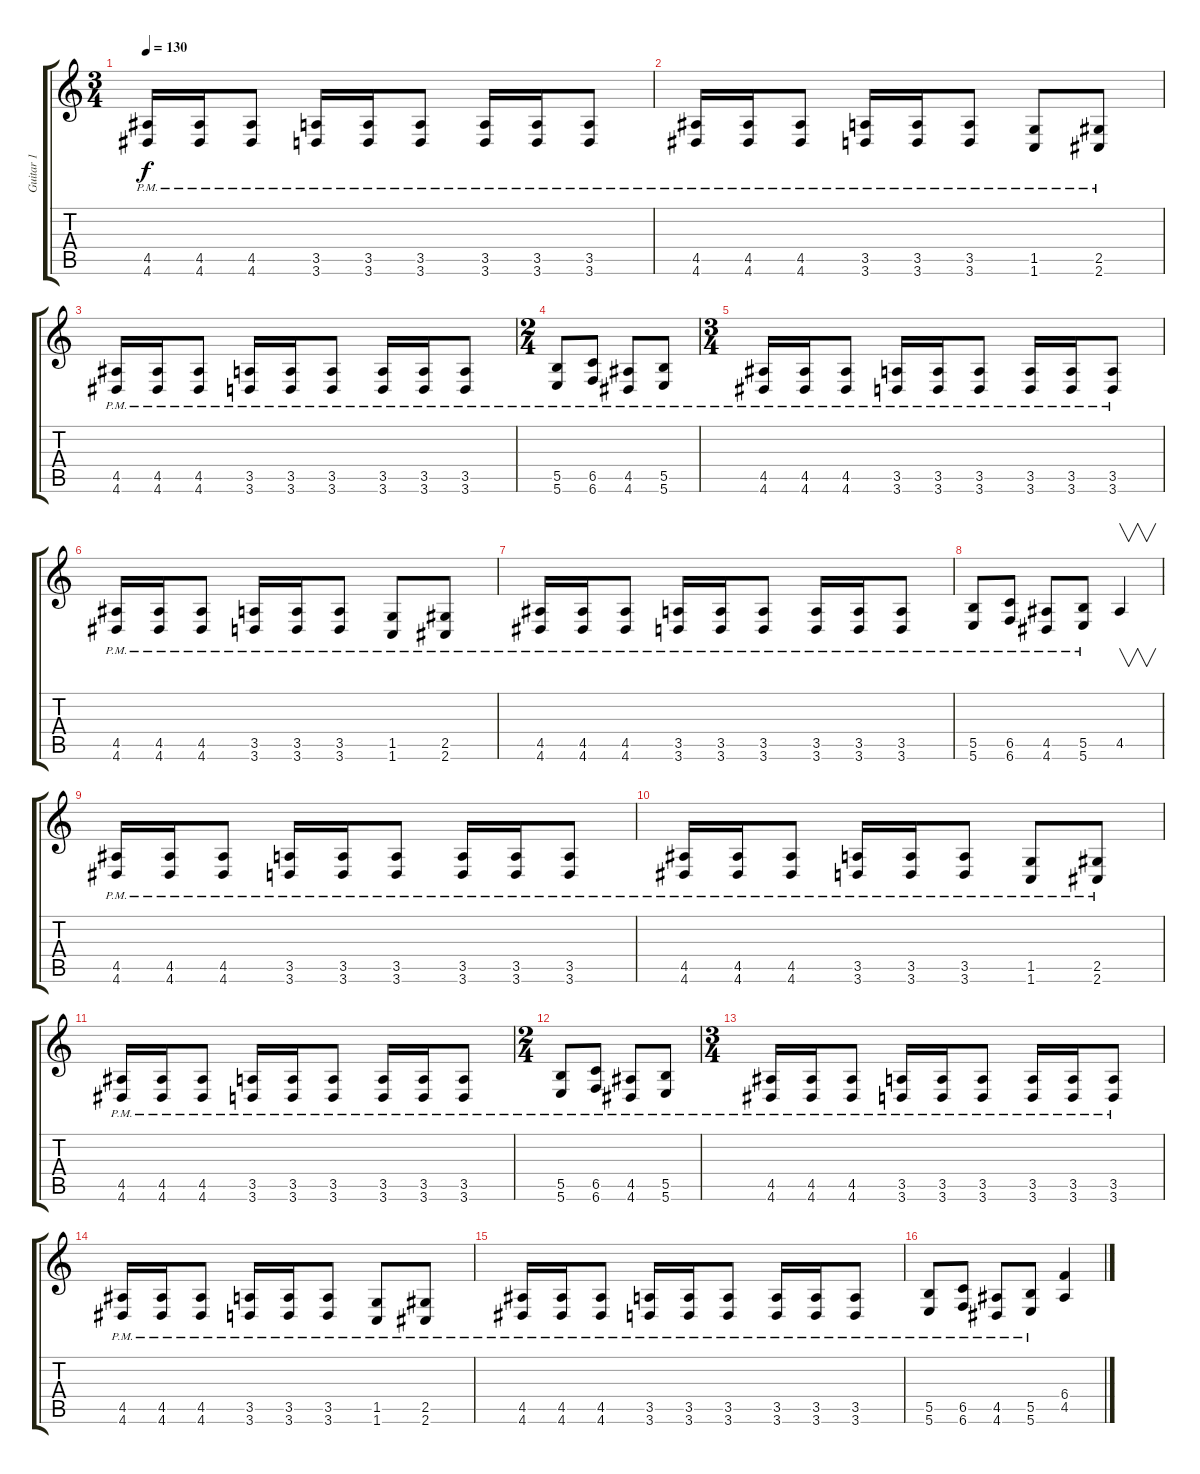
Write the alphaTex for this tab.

\track ("Guitar 1" "Guitar 1") {instrument distortionguitar}
\staff {score tabs}
\tuning (Db4 Ab3 E3 B2 Gb2 B1) {hide}
\ts (3 4)
\tempo 130
\clef g2
\ks c
(4.5{pm} 4.6{pm}).16{dy f instrument distortionguitar} (4.5{pm} 4.6{pm}).16 (4.5{pm} 4.6{pm}).8 (3.5{pm} 3.6{pm}).16 (3.5{pm} 3.6{pm}).16 (3.5{pm} 3.6{pm}).8 (3.5{pm} 3.6{pm}).16 (3.5{pm} 3.6{pm}).16 (3.5{pm} 3.6{pm}).8 |
(4.5{pm} 4.6{pm}).16 (4.5{pm} 4.6{pm}).16 (4.5{pm} 4.6{pm}).8 (3.5{pm} 3.6{pm}).16 (3.5{pm} 3.6{pm}).16 (3.5{pm} 3.6{pm}).8 (1.5{pm} 1.6{pm}).8 (2.5{pm} 2.6{pm}).8 |
(4.5{pm} 4.6{pm}).16 (4.5{pm} 4.6{pm}).16 (4.5{pm} 4.6{pm}).8 (3.5{pm} 3.6{pm}).16 (3.5{pm} 3.6{pm}).16 (3.5{pm} 3.6{pm}).8 (3.5{pm} 3.6{pm}).16 (3.5{pm} 3.6{pm}).16 (3.5{pm} 3.6{pm}).8 |
\ts (2 4)
(5.5{pm} 5.6{pm}).8 (6.5{pm} 6.6{pm}).8 (4.5{pm} 4.6{pm}).8 (5.5{pm} 5.6{pm}).8 |
\ts (3 4)
(4.5{pm} 4.6{pm}).16 (4.5{pm} 4.6{pm}).16 (4.5{pm} 4.6{pm}).8 (3.5{pm} 3.6{pm}).16 (3.5{pm} 3.6{pm}).16 (3.5{pm} 3.6{pm}).8 (3.5{pm} 3.6{pm}).16 (3.5{pm} 3.6{pm}).16 (3.5{pm} 3.6{pm}).8 |
(4.5{pm} 4.6{pm}).16 (4.5{pm} 4.6{pm}).16 (4.5{pm} 4.6{pm}).8 (3.5{pm} 3.6{pm}).16 (3.5{pm} 3.6{pm}).16 (3.5{pm} 3.6{pm}).8 (1.5{pm} 1.6{pm}).8 (2.5{pm} 2.6{pm}).8 |
(4.5{pm} 4.6{pm}).16 (4.5{pm} 4.6{pm}).16 (4.5{pm} 4.6{pm}).8 (3.5{pm} 3.6{pm}).16 (3.5{pm} 3.6{pm}).16 (3.5{pm} 3.6{pm}).8 (3.5{pm} 3.6{pm}).16 (3.5{pm} 3.6{pm}).16 (3.5{pm} 3.6{pm}).8 |
(5.5{pm} 5.6{pm}).8 (6.5{pm} 6.6{pm}).8 (4.5{pm} 4.6{pm}).8 (5.5{pm} 5.6{pm}).8 4.5.4{v instrument guitarharmonics} |
(4.5{pm} 4.6{pm}).16{instrument distortionguitar} (4.5{pm} 4.6{pm}).16 (4.5{pm} 4.6{pm}).8 (3.5{pm} 3.6{pm}).16 (3.5{pm} 3.6{pm}).16 (3.5{pm} 3.6{pm}).8 (3.5{pm} 3.6{pm}).16 (3.5{pm} 3.6{pm}).16 (3.5{pm} 3.6{pm}).8 |
(4.5{pm} 4.6{pm}).16 (4.5{pm} 4.6{pm}).16 (4.5{pm} 4.6{pm}).8 (3.5{pm} 3.6{pm}).16 (3.5{pm} 3.6{pm}).16 (3.5{pm} 3.6{pm}).8 (1.5{pm} 1.6{pm}).8 (2.5{pm} 2.6{pm}).8 |
(4.5{pm} 4.6{pm}).16 (4.5{pm} 4.6{pm}).16 (4.5{pm} 4.6{pm}).8 (3.5{pm} 3.6{pm}).16 (3.5{pm} 3.6{pm}).16 (3.5{pm} 3.6{pm}).8 (3.5{pm} 3.6{pm}).16 (3.5{pm} 3.6{pm}).16 (3.5{pm} 3.6{pm}).8 |
\ts (2 4)
(5.5{pm} 5.6{pm}).8 (6.5{pm} 6.6{pm}).8 (4.5{pm} 4.6{pm}).8 (5.5{pm} 5.6{pm}).8 |
\ts (3 4)
(4.5{pm} 4.6{pm}).16 (4.5{pm} 4.6{pm}).16 (4.5{pm} 4.6{pm}).8 (3.5{pm} 3.6{pm}).16 (3.5{pm} 3.6{pm}).16 (3.5{pm} 3.6{pm}).8 (3.5{pm} 3.6{pm}).16 (3.5{pm} 3.6{pm}).16 (3.5{pm} 3.6{pm}).8 |
(4.5{pm} 4.6{pm}).16 (4.5{pm} 4.6{pm}).16 (4.5{pm} 4.6{pm}).8 (3.5{pm} 3.6{pm}).16 (3.5{pm} 3.6{pm}).16 (3.5{pm} 3.6{pm}).8 (1.5{pm} 1.6{pm}).8 (2.5{pm} 2.6{pm}).8 |
(4.5{pm} 4.6{pm}).16 (4.5{pm} 4.6{pm}).16 (4.5{pm} 4.6{pm}).8 (3.5{pm} 3.6{pm}).16 (3.5{pm} 3.6{pm}).16 (3.5{pm} 3.6{pm}).8 (3.5{pm} 3.6{pm}).16 (3.5{pm} 3.6{pm}).16 (3.5{pm} 3.6{pm}).8 |
(5.5{pm} 5.6{pm}).8 (6.5{pm} 6.6{pm}).8 (4.5{pm} 4.6{pm}).8 (5.5{pm} 5.6{pm}).8 (6.4 4.5).4
